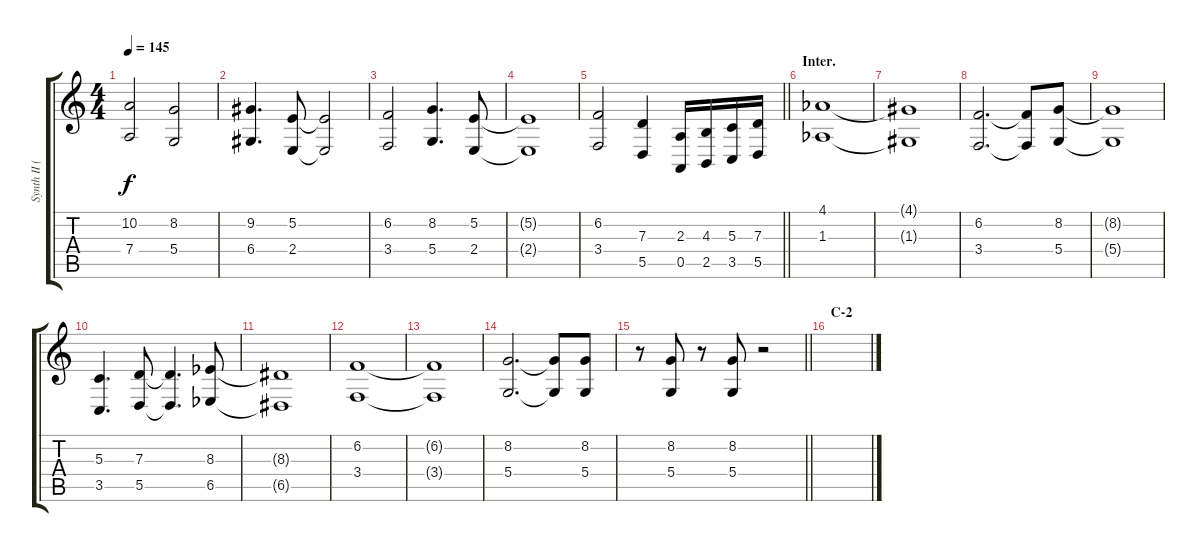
\track ("Synth II (Kotobuki Tsumugi)" "Synth II (") {instrument stringensemble1}
\staff {score tabs}
\tuning (E4 B3 G3 D3 A2 E2) {hide}
\ts (4 4)
\tempo 145
\clef g2
\ks c
(10.2 7.4).2{dy f} (8.2 5.4).2 |
(9.2 6.4).4{d} (5.2 2.4).8 (5.2{t} 2.4{t}).2 |
(6.2 3.4).2 (8.2 5.4).4{d} (5.2 2.4).8 |
(5.2{t} 2.4{t}).1 |
\barLineRight lightlight
(6.2 3.4).2 (7.3 5.5).4 (2.3 0.5).16 (4.3 2.5).16 (5.3 3.5).16 (7.3 5.5).16 |
\section ("" "Inter.")
(4.1{acc b} 1.3{acc b}).1 |
(4.1{t} 1.3{t}).1 |
(6.2 3.4).2{d} (6.2{t} 3.4{t}).8 (8.2 5.4).8 |
(8.2{t} 5.4{t}).1 |
(5.3 3.5).4{d} (7.3 5.5).8 (7.3{t} 5.5{t}).4{d} (8.3{acc b} 6.5{acc b}).8 |
(8.3{t} 6.5{t}).1 |
(6.2 3.4).1 |
(6.2{t} 3.4{t}).1 |
(8.2 5.4).2{d} (8.2{t} 5.4{t}).8 (8.2 5.4).8 |
\barLineRight lightlight
r.8 (8.2 5.4).8 r.8 (8.2 5.4).8 r.2 |
\section ("" "C-2")
